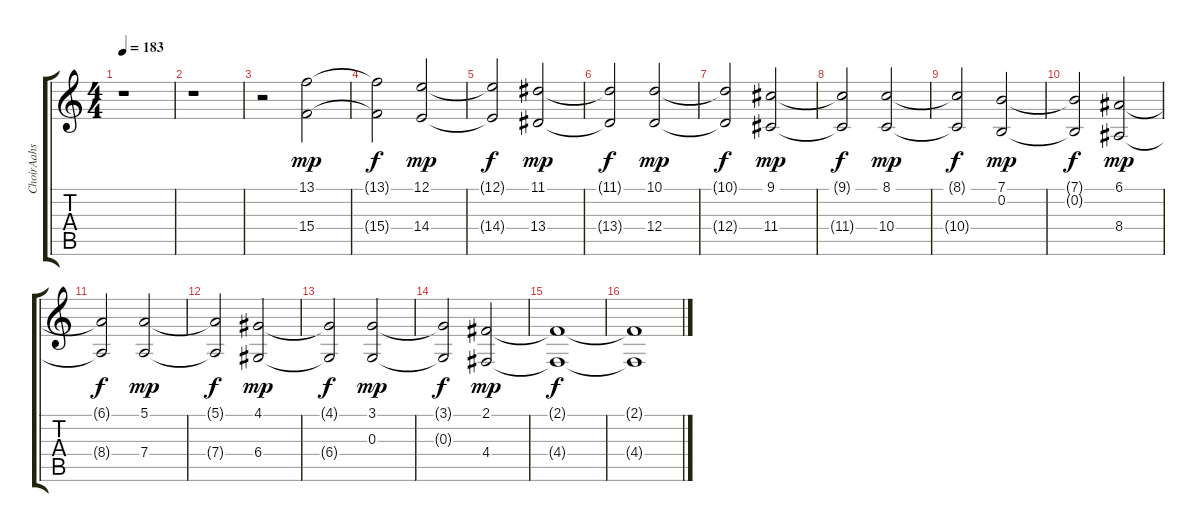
\track ("ChoirAahs" "ChoirAahs") {instrument choiraahs}
\staff {score tabs}
\tuning (E4 B3 G3 D3 A2 E2) {hide}
\ts (4 4)
\tempo 183
\clef g2
\ks c
r.1{dy mf} |
r.1 |
r.2 (13.1 15.4).2{dy mp} |
(13.1{t} 15.4{t}).2{dy f} (12.1 14.4).2{dy mp} |
(12.1{t} 14.4{t}).2{dy f} (11.1 13.4).2{dy mp} |
(11.1{t} 13.4{t}).2{dy f} (10.1 12.4).2{dy mp} |
(10.1{t} 12.4{t}).2{dy f} (9.1 11.4).2{dy mp} |
(9.1{t} 11.4{t}).2{dy f} (8.1 10.4).2{dy mp} |
(8.1{t} 10.4{t}).2{dy f} (7.1 0.2).2{dy mp} |
(7.1{t} 0.2{t}).2{dy f} (6.1 8.4).2{dy mp} |
(6.1{t} 8.4{t}).2{dy f} (5.1 7.4).2{dy mp} |
(5.1{t} 7.4{t}).2{dy f} (4.1 6.4).2{dy mp} |
(4.1{t} 6.4{t}).2{dy f} (3.1 0.3).2{dy mp} |
(3.1{t} 0.3{t}).2{dy f} (2.1 4.4).2{dy mp} |
(2.1{t} 4.4{t}).1{dy f} |
(2.1{t} 4.4{t}).1
